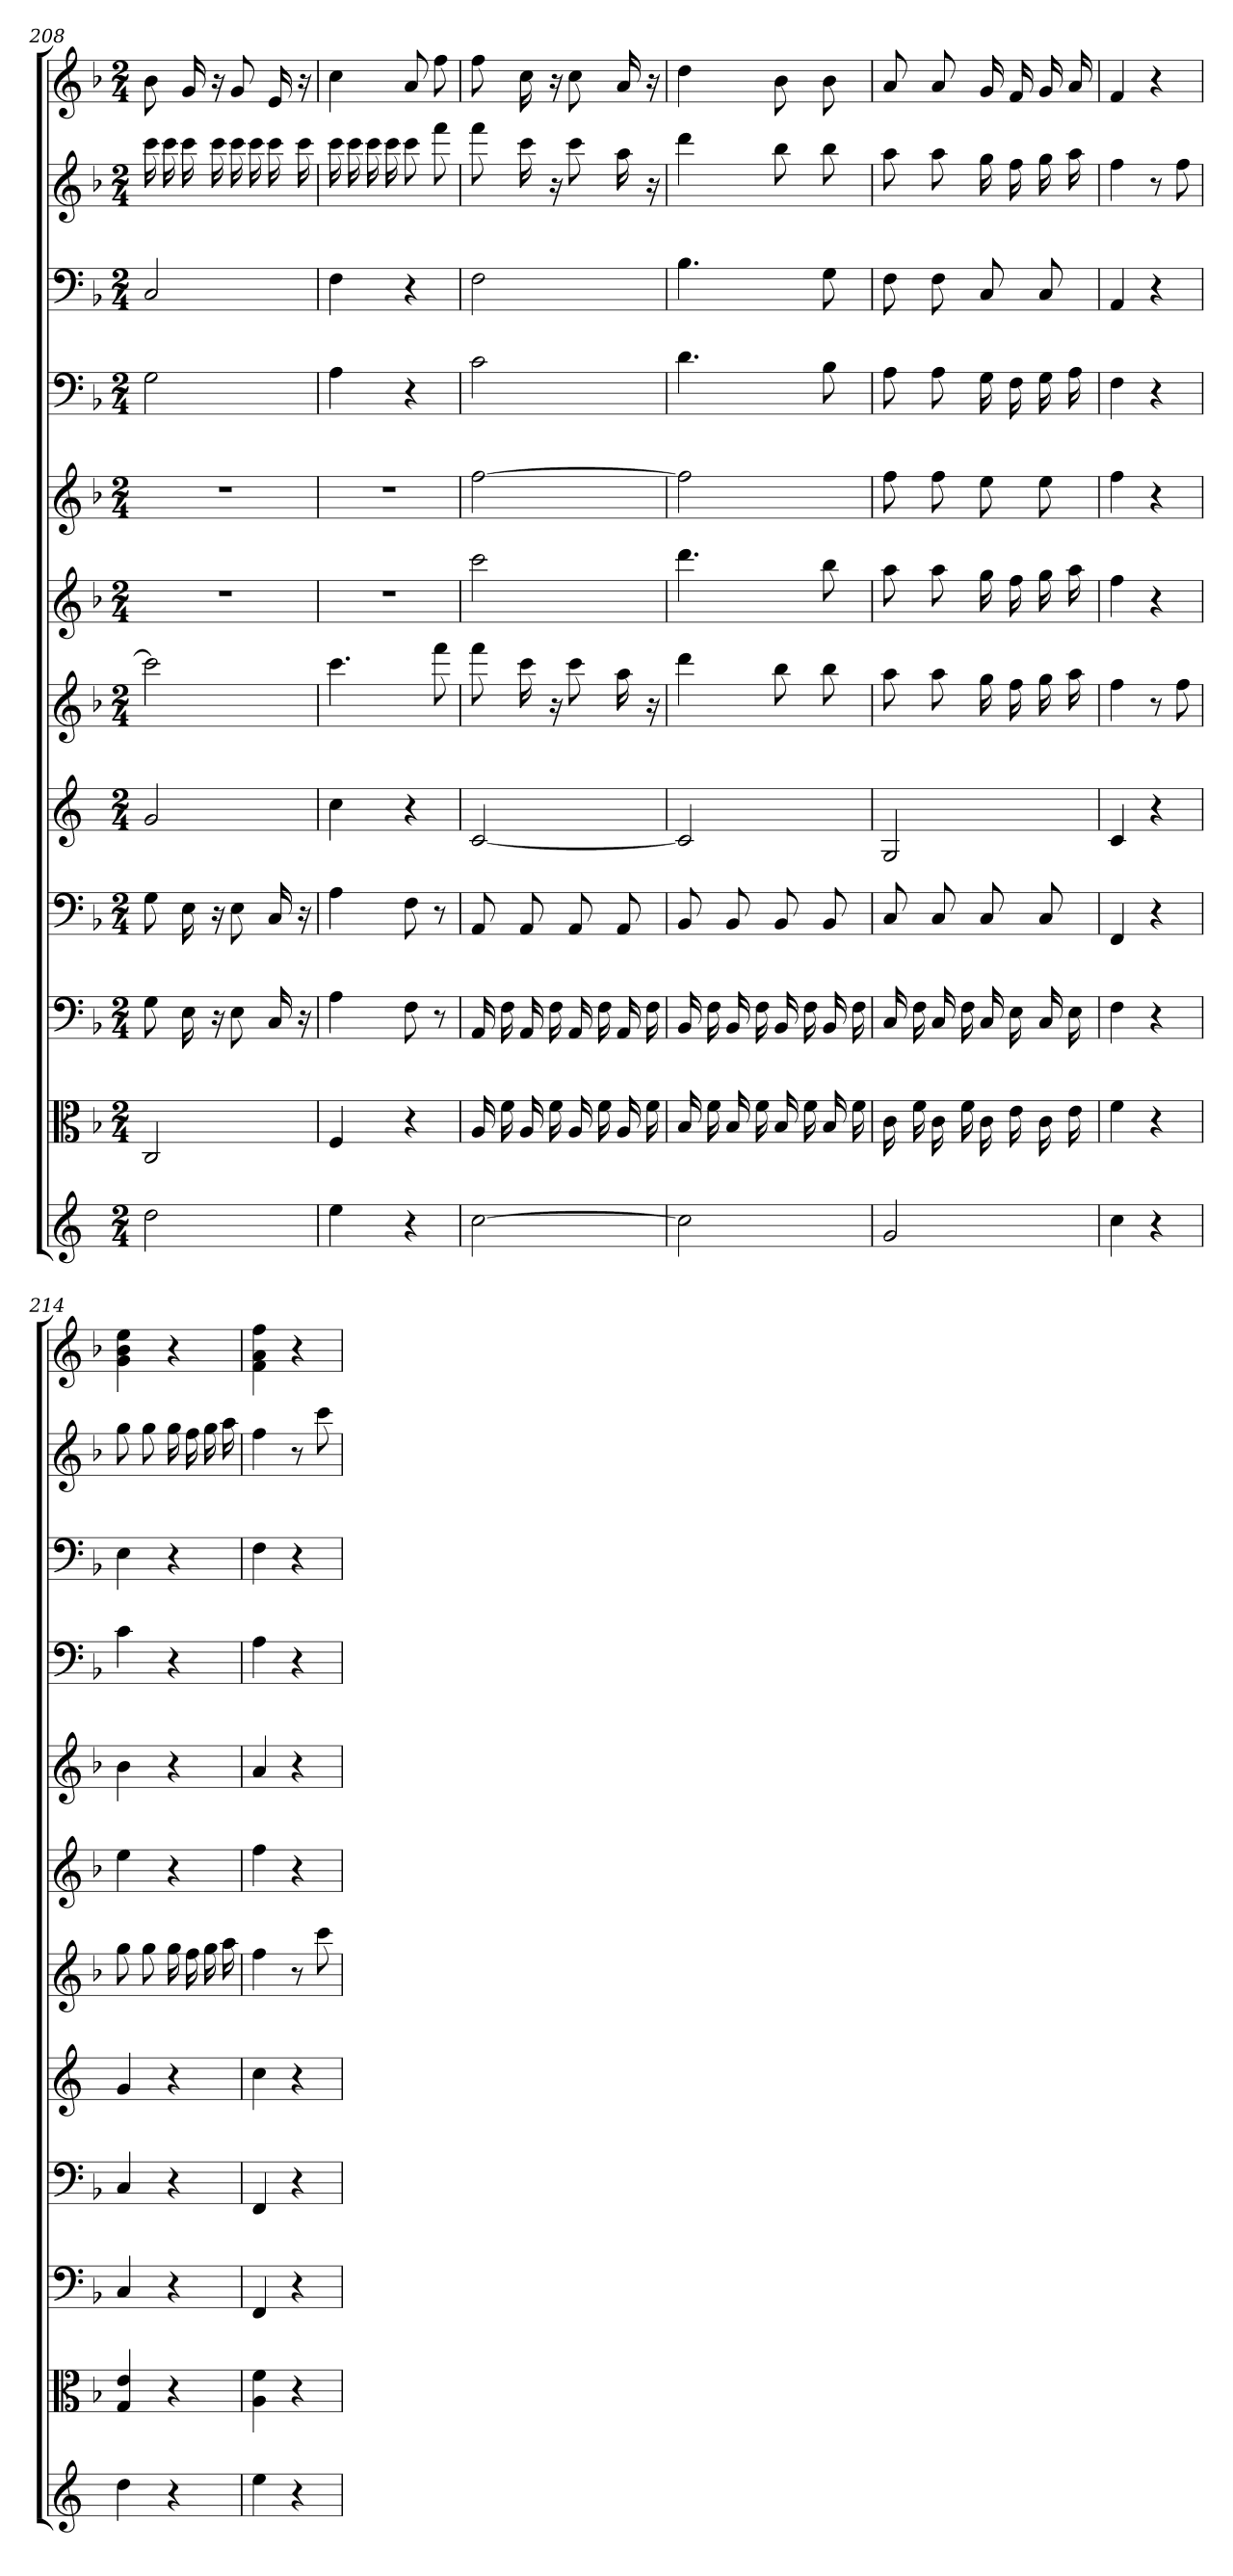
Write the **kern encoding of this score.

**kern	**kern	**kern	**kern	**kern	**kern	**kern	**kern	**kern	**kern	**kern	**kern
*part12	*part11	*part10	*part9	*part8	*part7	*part6	*part5	*part4	*part3	*part2	*part1
*staff12	*staff11	*staff10	*staff9	*staff8	*staff7	*staff6	*staff5	*staff4	*staff3	*staff2	*staff1
*	*clefC3	*clefF4	*clefF4	*	*	*	*	*clefF4	*clefF4	*	*
*k[]	*k[b-]	*k[b-]	*k[b-]	*k[]	*k[b-]	*k[b-]	*k[b-]	*k[b-]	*k[b-]	*k[b-]	*k[b-]
*M2/4	*M2/4	*M2/4	*M2/4	*M2/4	*M2/4	*M2/4	*M2/4	*M2/4	*M2/4	*M2/4	*M2/4
=208	=208	=208	=208	=208	=208	=208	=208	=208	=208	=208	=208
2dd	2C	8G	8G	2g	2ccc]	2r	2r	2G	2C	16ccc	8b-
.	.	.	.	.	.	.	.	.	.	16ccc	.
.	.	16E	16E	.	.	.	.	.	.	16ccc	16g
.	.	16r	16r	.	.	.	.	.	.	16ccc	16r
.	.	8E	8E	.	.	.	.	.	.	16ccc	8g
.	.	.	.	.	.	.	.	.	.	16ccc	.
.	.	16C	16C	.	.	.	.	.	.	16ccc	16e
.	.	16r	16r	.	.	.	.	.	.	16ccc	16r
=209	=209	=209	=209	=209	=209	=209	=209	=209	=209	=209	=209
4ee	4F	4A	4A	4cc	4.ccc	2r	2r	4A	4F	16ccc	4cc
.	.	.	.	.	.	.	.	.	.	16ccc	.
.	.	.	.	.	.	.	.	.	.	16ccc	.
.	.	.	.	.	.	.	.	.	.	16ccc	.
4r	4r	8F	8F	4r	.	.	.	4r	4r	8ccc	8a
.	.	8r	8r	.	8fff	.	.	.	.	8fff	8ff
=210	=210	=210	=210	=210	=210	=210	=210	=210	=210	=210	=210
[2cc	16A	16AA	8AA	[2c	8fff	2ccc	[2ff	2c	2F	8fff	8ff
.	16f	16F	.	.	.	.	.	.	.	.	.
.	16A	16AA	8AA	.	16ccc	.	.	.	.	16ccc	16cc
.	16f	16F	.	.	16r	.	.	.	.	16r	16r
.	16A	16AA	8AA	.	8ccc	.	.	.	.	8ccc	8cc
.	16f	16F	.	.	.	.	.	.	.	.	.
.	16A	16AA	8AA	.	16aa	.	.	.	.	16aa	16a
.	16f	16F	.	.	16r	.	.	.	.	16r	16r
=211	=211	=211	=211	=211	=211	=211	=211	=211	=211	=211	=211
2cc]	16B-	16BB-	8BB-	2c]	4ddd	4.ddd	2ff]	4.d	4.B-	4ddd	4dd
.	16f	16F	.	.	.	.	.	.	.	.	.
.	16B-	16BB-	8BB-	.	.	.	.	.	.	.	.
.	16f	16F	.	.	.	.	.	.	.	.	.
.	16B-	16BB-	8BB-	.	8bb-	.	.	.	.	8bb-	8b-
.	16f	16F	.	.	.	.	.	.	.	.	.
.	16B-	16BB-	8BB-	.	8bb-	8bb-	.	8B-	8G	8bb-	8b-
.	16f	16F	.	.	.	.	.	.	.	.	.
=212	=212	=212	=212	=212	=212	=212	=212	=212	=212	=212	=212
2g	16c	16C	8C	2G	8aa	8aa	8ff	8A	8F	8aa	8a
.	16f	16F	.	.	.	.	.	.	.	.	.
.	16c	16C	8C	.	8aa	8aa	8ff	8A	8F	8aa	8a
.	16f	16F	.	.	.	.	.	.	.	.	.
.	16c	16C	8C	.	16gg	16gg	8ee	16G	8C	16gg	16g
.	16e	16E	.	.	16ff	16ff	.	16F	.	16ff	16f
.	16c	16C	8C	.	16gg	16gg	8ee	16G	8C	16gg	16g
.	16e	16E	.	.	16aa	16aa	.	16A	.	16aa	16a
=213	=213	=213	=213	=213	=213	=213	=213	=213	=213	=213	=213
4cc	4f	4F	4FF	4c	4ff	4ff	4ff	4F	4AA	4ff	4f
4r	4r	4r	4r	4r	8r	4r	4r	4r	4r	8r	4r
.	.	.	.	.	8ff	.	.	.	.	8ff	.
=214	=214	=214	=214	=214	=214	=214	=214	=214	=214	=214	=214
4dd	4G 4e	4C	4C	4g	8gg	4ee	4b-	4c	4E	8gg	4g 4b- 4ee
.	.	.	.	.	8gg	.	.	.	.	8gg	.
4r	4r	4r	4r	4r	16gg	4r	4r	4r	4r	16gg	4r
.	.	.	.	.	16ff	.	.	.	.	16ff	.
.	.	.	.	.	16gg	.	.	.	.	16gg	.
.	.	.	.	.	16aa	.	.	.	.	16aa	.
=215	=215	=215	=215	=215	=215	=215	=215	=215	=215	=215	=215
4ee	4A 4f	4FF	4FF	4cc	4ff	4ff	4a	4A	4F	4ff	4f 4a 4ff
4r	4r	4r	4r	4r	8r	4r	4r	4r	4r	8r	4r
.	.	.	.	.	8ccc	.	.	.	.	8ccc	.
=	=	=	=	=	=	=	=	=	=	=	=
*-	*-	*-	*-	*-	*-	*-	*-	*-	*-	*-	*-
